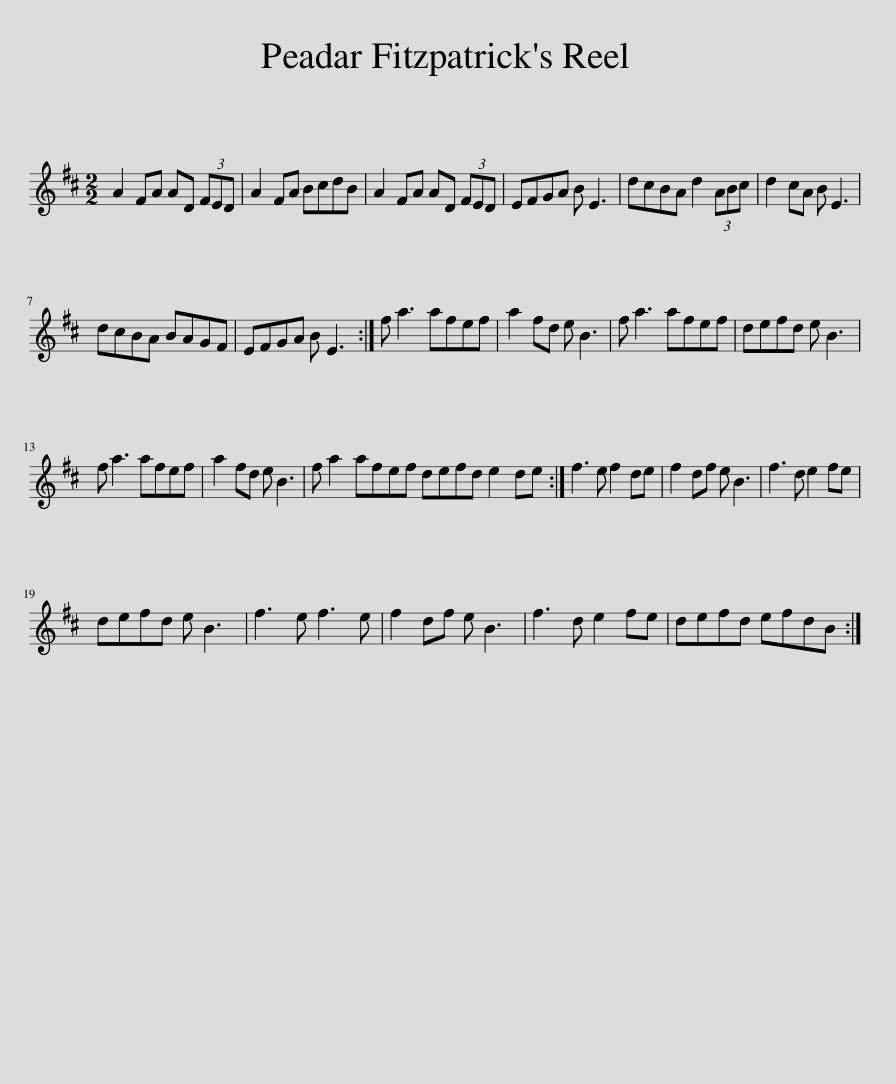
X:1
L:1/8
M:2/2
I:linebreak $
K:D
V:1 treble
V:1
 A2 FA AD (3FED | A2 FA BcdB | A2 FA AD (3FED | EFGA B E3 | dcBA d2 (3ABc | %5
 d2 cA B E3 |$ dcBA BAGF | EFGA B E3 :| f a3 afef | a2 fd e B3 | %10
 f a3 afef | defd e B3 |$ f a3 afef | a2 fd e B3 | f a2 afef defd e2 de :| %15
 f3 e f2 de | f2 df e B3 | f3 d e2 fe |$ defd e B3 | f3 e f3 e | %20
 f2 df e B3 | f3 d e2 fe | defd efdB :| %23
